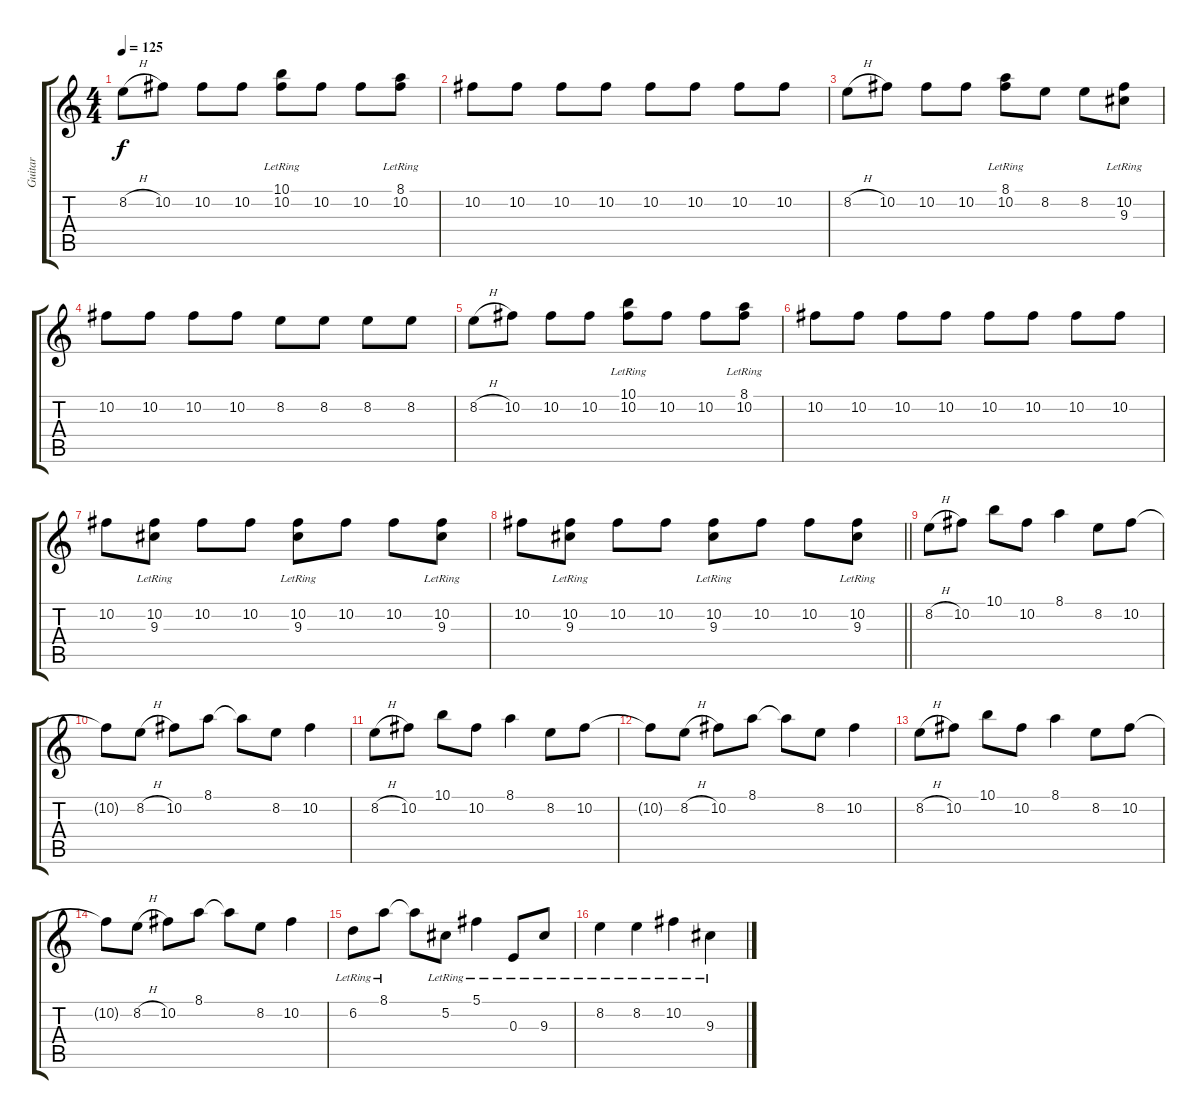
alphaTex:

\track ("Guitar" "Guitar") {instrument overdrivenguitar}
\staff {score tabs}
\tuning (Db4 Ab3 E3 B2 Gb2 B1) {hide}
\ts (4 4)
\tempo 125
\clef g2
\ks c
8.2{h}.8{dy f} 10.2.8 10.2.8 10.2.8 (10.1{lr} 10.2).8 10.2.8 10.2.8 (8.1{lr} 10.2).8 |
10.2.8 10.2.8 10.2.8 10.2.8 10.2.8 10.2.8 10.2.8 10.2.8 |
8.2{h}.8 10.2.8 10.2.8 10.2.8 (8.1{lr} 10.2).8 8.2.8 8.2.8 (10.2 9.3{lr}).8 |
10.2.8 10.2.8 10.2.8 10.2.8 8.2.8 8.2.8 8.2.8 8.2.8 |
8.2{h}.8 10.2.8 10.2.8 10.2.8 (10.1{lr} 10.2).8 10.2.8 10.2.8 (8.1{lr} 10.2).8 |
10.2.8 10.2.8 10.2.8 10.2.8 10.2.8 10.2.8 10.2.8 10.2.8 |
10.2.8 (10.2 9.3{lr}).8 10.2.8 10.2.8 (10.2 9.3{lr}).8 10.2.8 10.2.8 (10.2 9.3{lr}).8 |
\barLineRight lightlight
10.2.8 (10.2 9.3{lr}).8 10.2.8 10.2.8 (10.2 9.3{lr}).8 10.2.8 10.2.8 (10.2 9.3{lr}).8 |
\section ("" "")
8.2{h}.8 10.2.8 10.1.8 10.2.8 8.1.4 8.2.8 10.2.8 |
10.2{t}.8 8.2{h}.8 10.2.8 8.1.8 8.1{t}.8 8.2.8 10.2.4 |
8.2{h}.8 10.2.8 10.1.8 10.2.8 8.1.4 8.2.8 10.2.8 |
10.2{t}.8 8.2{h}.8 10.2.8 8.1.8 8.1{t}.8 8.2.8 10.2.4 |
8.2{h}.8 10.2.8 10.1.8 10.2.8 8.1.4 8.2.8 10.2.8 |
10.2{t}.8 8.2{h}.8 10.2.8 8.1.8 8.1{t}.8 8.2.8 10.2.4 |
6.2{lr}.8 8.1{lr}.8 8.1{t}.8 5.2{lr}.8 5.1{lr}.4 0.3{lr}.8 9.3{lr}.8 |
8.2{lr}.4 8.2{lr}.4 10.2{lr}.4 9.3{lr}.4
